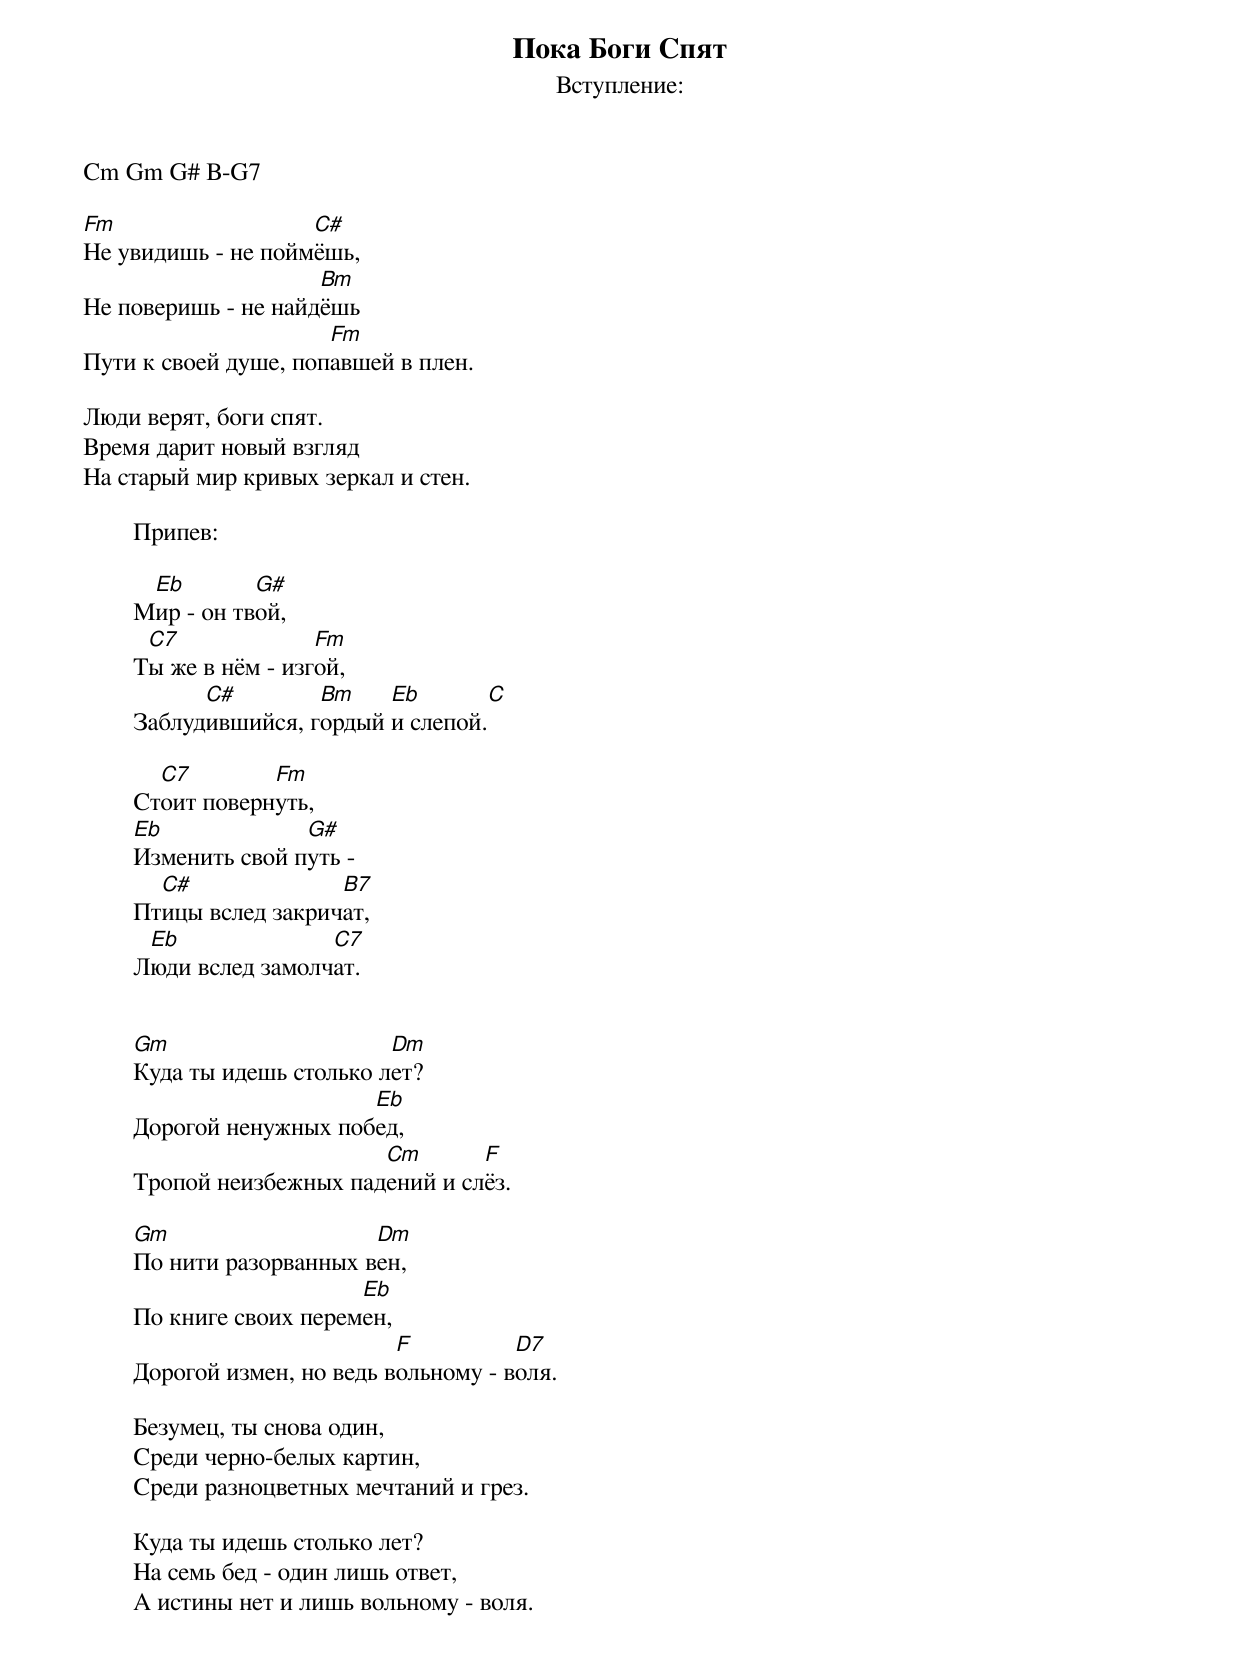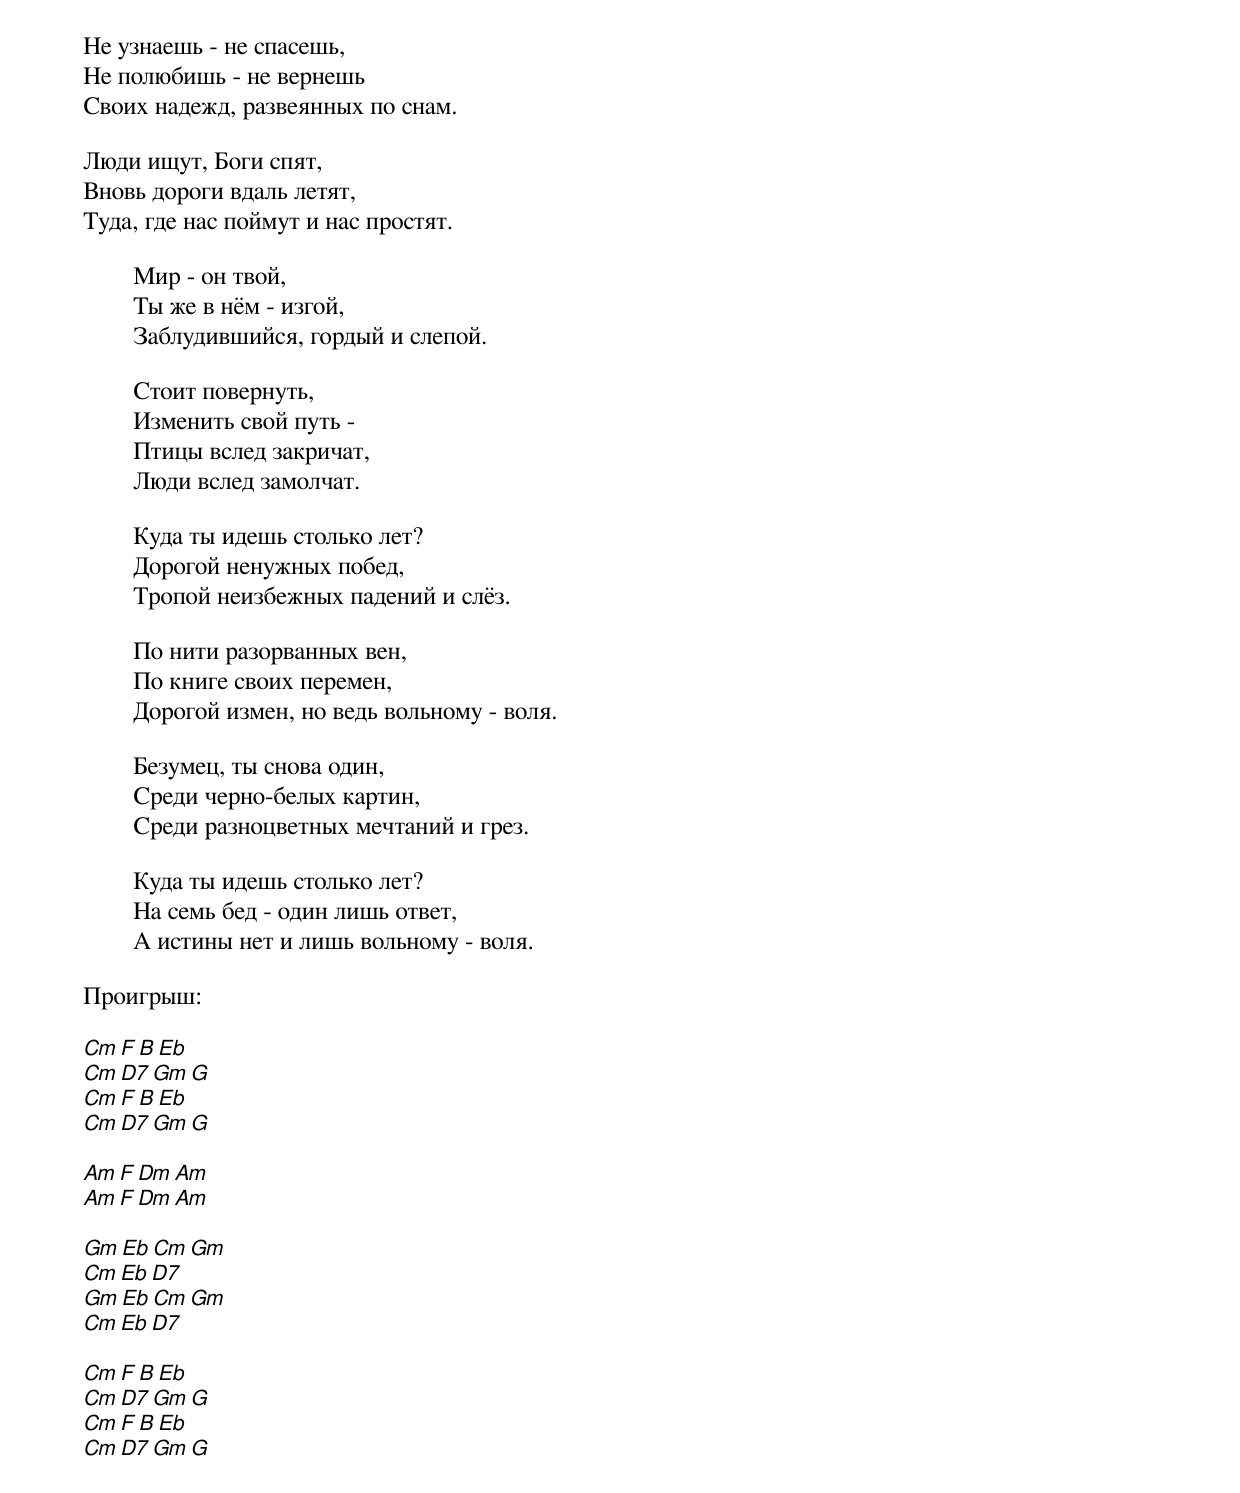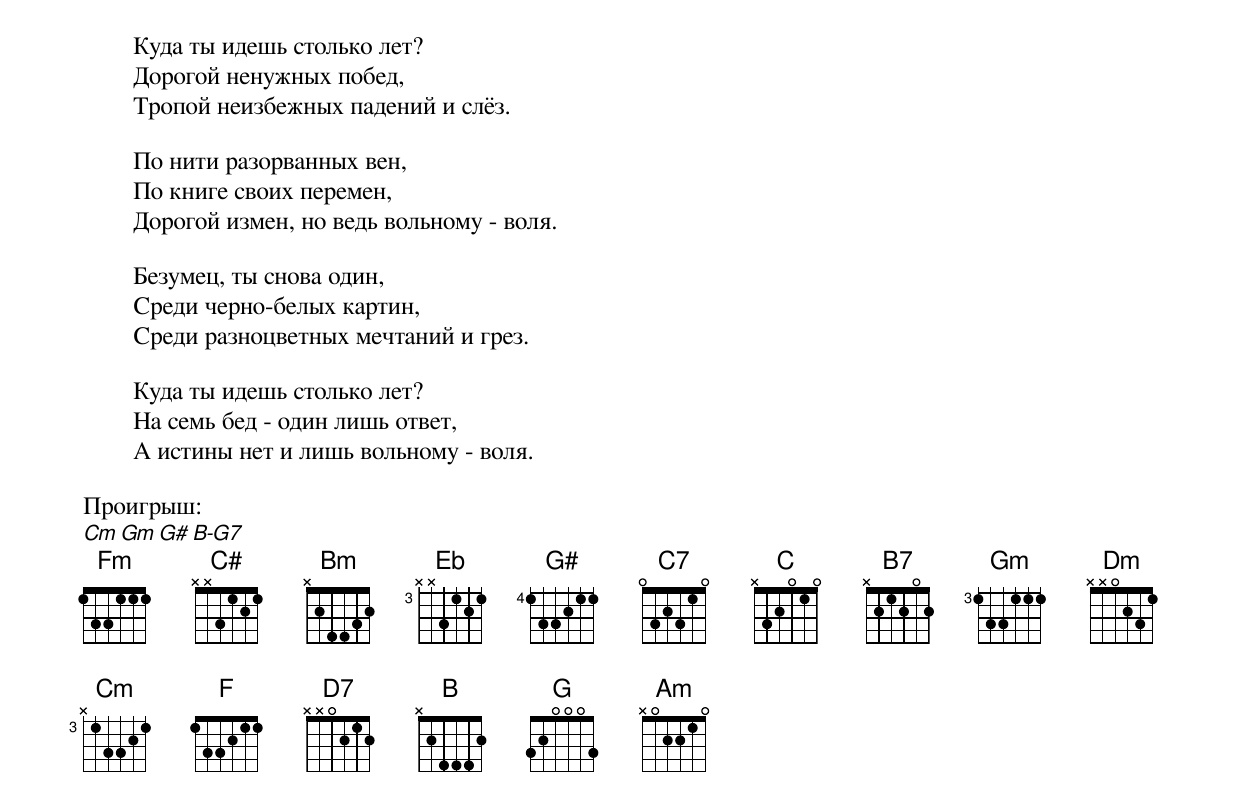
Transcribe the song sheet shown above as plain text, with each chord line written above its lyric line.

Пока Боги Спят
Вступление:
Cm Gm G# B-G7

Fm                  C#
Не увидишь - не поймёшь,
                     Bm
Не поверишь - не найдёшь
                      Fm
Пути к своей душе, попавшей в плен.

Люди верят, боги спят.
Время дарит новый взгляд
На старый мир кривых зеркал и стен.

	Припев:

	 Eb        G#
        Мир - он твой,
	 C7              Fm
        Ты же в нём - изгой,
	      C#        Bm    Eb        C
        Заблудившийся, гордый и слепой.

	  C7        Fm
        Стоит повернуть,
	Eb             G#
	Изменить свой путь -
	  C#              B7
        Птицы вслед закричат,
	 Eb              C7
        Люди вслед замолчат.


	Gm                     Dm
	Куда ты идешь столько лет?
	                    Eb
	Дорогой ненужных побед,
	                     Cm       F
	Тропой неизбежных падений и слёз.

	Gm                   Dm
	По нити разорванных вен,
	                    Eb
	По книге своих перемен,
	                        F          D7
	Дорогой измен, но ведь вольному - воля.

	Безумец, ты снова один,
	Среди черно-белых картин,
	Среди разноцветных мечтаний и грез.

	Куда ты идешь столько лет?
	На семь бед - один лишь ответ,
	А истины нет и лишь вольному - воля.

Не узнаешь - не спасешь,
Не полюбишь - не вернешь
Своих надежд, развеянных по снам.

Люди ищут, Боги спят,
Вновь дороги вдаль летят,
Туда, где нас поймут и нас простят.

        Мир - он твой,
        Ты же в нём - изгой,
        Заблудившийся, гордый и слепой.

        Стоит повернуть,
	Изменить свой путь -
        Птицы вслед закричат,
        Люди вслед замолчат.

	Куда ты идешь столько лет?
	Дорогой ненужных побед,
	Тропой неизбежных падений и слёз.

	По нити разорванных вен,
	По книге своих перемен,
	Дорогой измен, но ведь вольному - воля.

	Безумец, ты снова один,
	Среди черно-белых картин,
	Среди разноцветных мечтаний и грез.

	Куда ты идешь столько лет?
	На семь бед - один лишь ответ,
	А истины нет и лишь вольному - воля.

Проигрыш:

Cm F B Eb
Cm D7 Gm G
Cm F B Eb
Cm D7 Gm G

Am F Dm Am
Am F Dm Am

Gm Eb Cm Gm
Cm Eb D7
Gm Eb Cm Gm
Cm Eb D7

Cm F B Eb
Cm D7 Gm G
Cm F B Eb
Cm D7 Gm G



	Куда ты идешь столько лет?
	Дорогой ненужных побед,
	Тропой неизбежных падений и слёз.

	По нити разорванных вен,
	По книге своих перемен,
	Дорогой измен, но ведь вольному - воля.

	Безумец, ты снова один,
	Среди черно-белых картин,
	Среди разноцветных мечтаний и грез.

	Куда ты идешь столько лет?
	На семь бед - один лишь ответ,
	А истины нет и лишь вольному - воля.

Проигрыш:
Cm Gm G# B-G7
